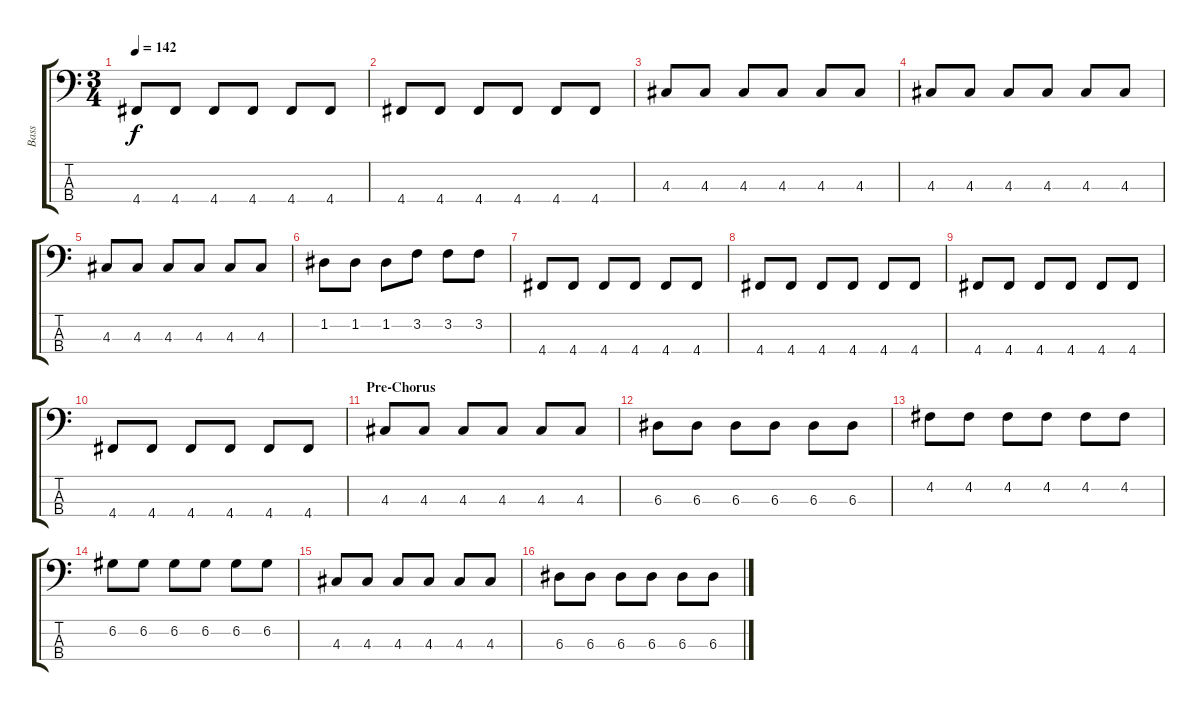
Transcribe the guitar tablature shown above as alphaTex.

\track ("Bass" "Bass") {instrument electricbasspick}
\staff {score tabs}
\tuning (G2 D2 A1 D1) {hide}
\ts (3 4)
\tempo 142
\clef f4
\ks c
4.4.8{dy f} 4.4.8 4.4.8 4.4.8 4.4.8 4.4.8 |
4.4.8 4.4.8 4.4.8 4.4.8 4.4.8 4.4.8 |
4.3.8 4.3.8 4.3.8 4.3.8 4.3.8 4.3.8 |
4.3.8 4.3.8 4.3.8 4.3.8 4.3.8 4.3.8 |
4.3.8 4.3.8 4.3.8 4.3.8 4.3.8 4.3.8 |
1.2.8 1.2.8 1.2.8 3.2.8 3.2.8 3.2.8 |
4.4.8 4.4.8 4.4.8 4.4.8 4.4.8 4.4.8 |
4.4.8 4.4.8 4.4.8 4.4.8 4.4.8 4.4.8 |
4.4.8 4.4.8 4.4.8 4.4.8 4.4.8 4.4.8 |
4.4.8 4.4.8 4.4.8 4.4.8 4.4.8 4.4.8 |
\section ("" "Pre-Chorus")
4.3.8 4.3.8 4.3.8 4.3.8 4.3.8 4.3.8 |
6.3.8 6.3.8 6.3.8 6.3.8 6.3.8 6.3.8 |
4.2.8 4.2.8 4.2.8 4.2.8 4.2.8 4.2.8 |
6.2.8 6.2.8 6.2.8 6.2.8 6.2.8 6.2.8 |
4.3.8 4.3.8 4.3.8 4.3.8 4.3.8 4.3.8 |
6.3.8 6.3.8 6.3.8 6.3.8 6.3.8 6.3.8
